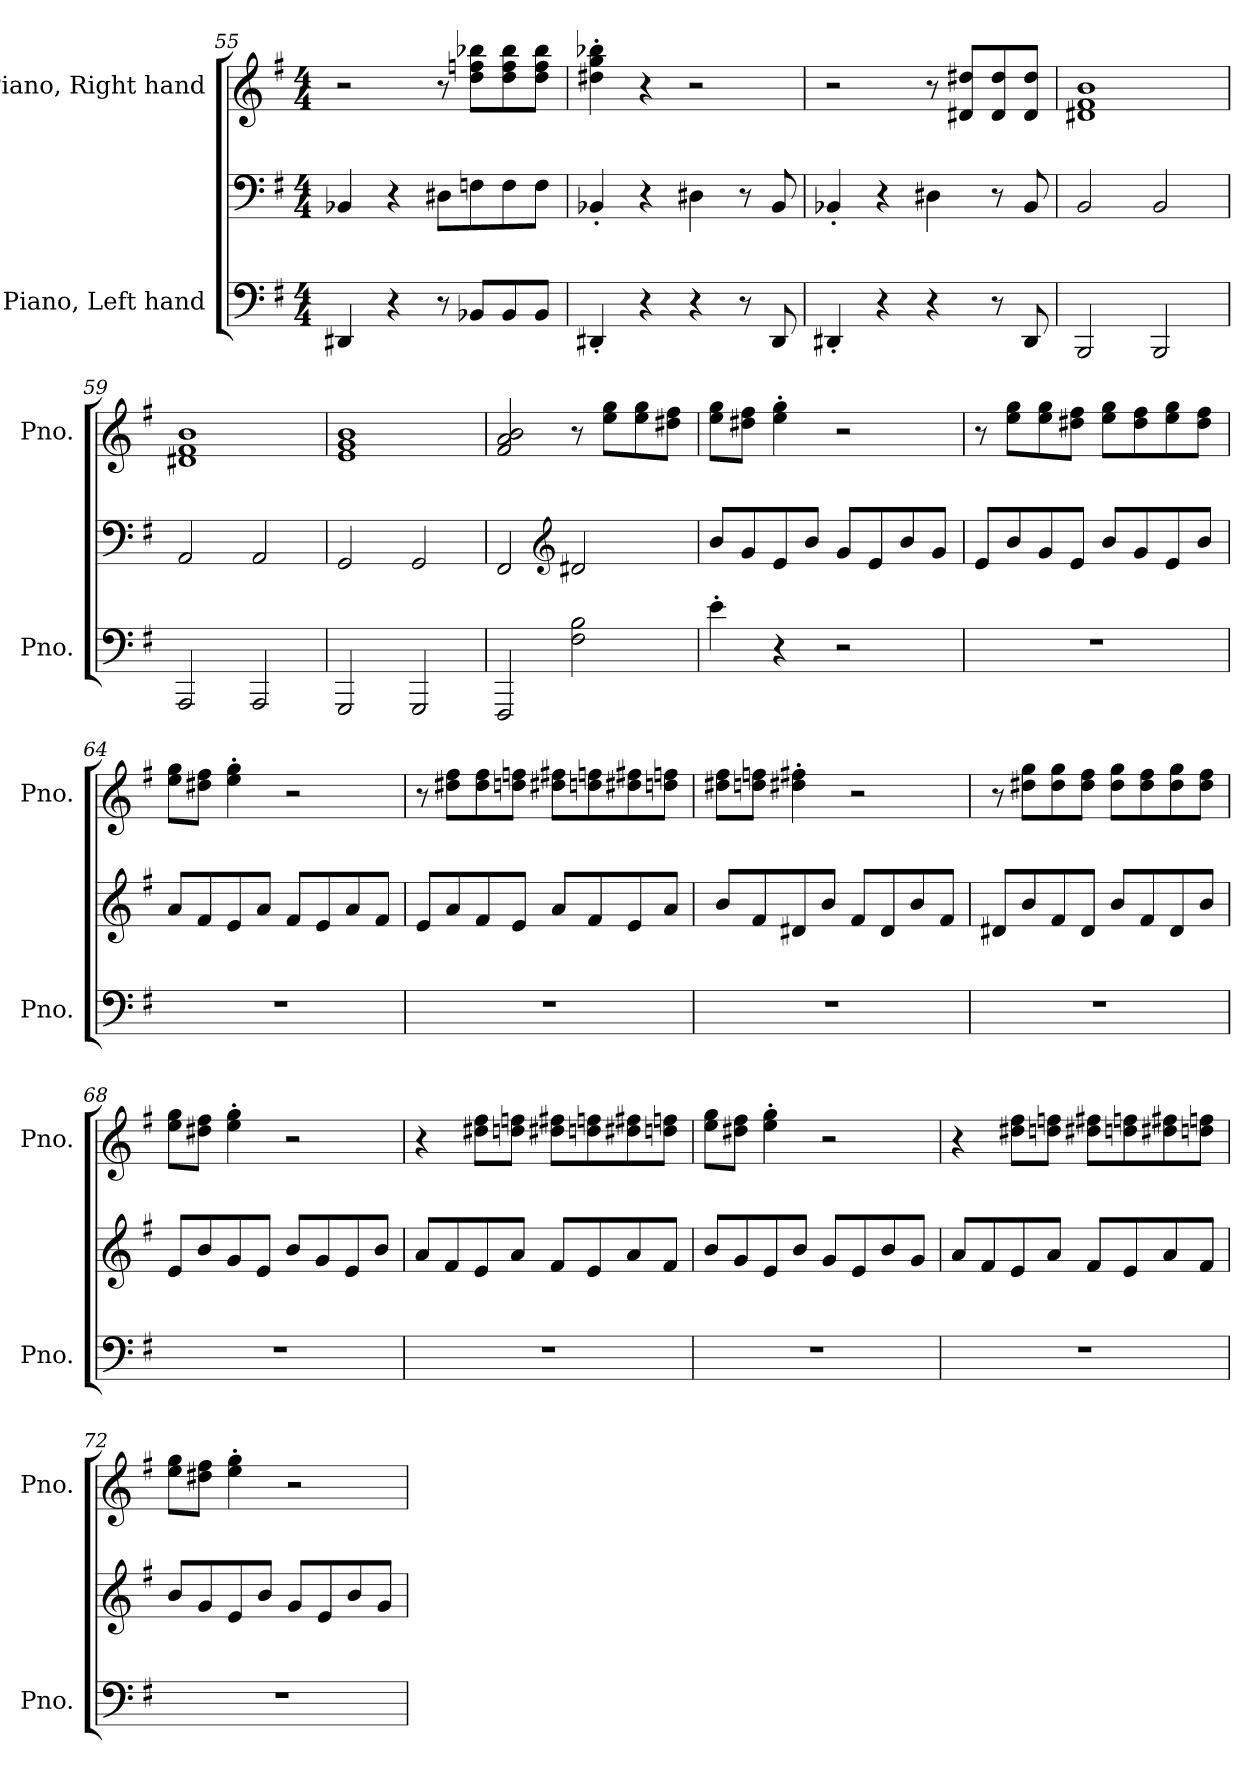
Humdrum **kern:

**kern	**kern	**kern
*part2	*part2	*part1
*staff3	*staff2	*staff1
*I"Piano, Left hand	*	*I"Piano, Right hand
*I'Pno.	*	*I'Pno.
!!LO:LB:g=z
*clefF4	*clefF4	*clefG2
*k[f#]	*k[f#]	*k[f#]
*M4/4	*M4/4	*M4/4
=55	=55	=55
4DD#X/	4BB-X/	2r
4r	4r	.
8r	8D#X\L	8r
8BB-X/L	8Fn\	8dd\ 8ffn\ 8bb-X\L
8BB-/	8F\	8dd\ 8ff\ 8bb-\
8BB-/J	8F\J	8dd\ 8ff\ 8bb-\J
=56	=56	=56
4DD#X'/	4BB-X'/	4dd#X\' 4gg\' 4bb-X\'
4r	4r	4r
4r	4D#X\	2r
8r	8r	.
8DD#/	8BB-/	.
=57	=57	=57
4DD#X'/	4BB-X'/	2r
4r	4r	.
4r	4D#X\	8r
.	.	8d#X/ 8dd#X/L
8r	8r	8d#/ 8dd#/
8DD#/	8BB-/	8d#/ 8dd#/J
=58	=58	=58
2BBB/	2BB/	1d#X 1f# 1b
2BBB/	2BB/	.
=59	=59	=59
2AAA/	2AA/	1d#X 1f# 1b
2AAA/	2AA/	.
=60	=60	=60
2GGG/	2GG/	1e 1g 1b
2GGG/	2GG/	.
!!LO:PB:g=z
=61	=61	=61
2FFF#/	2FF#/	2f#/ 2a/ 2b/
*	*clefG2	*
2F#\ 2B\	2d#X/	8r
.	.	8ee\ 8gg\L
.	.	8ee\ 8gg\
.	.	8dd#X\ 8ff#\J
=62	=62	=62
4e'\	8b/L	8ee\ 8gg\L
.	8g/	8dd#X\ 8ff#\J
4r	8e/	4ee\' 4gg\'
.	8b/J	.
2r	8g/L	2r
.	8e/	.
.	8b/	.
.	8g/J	.
=63	=63	=63
1r	8e/L	8r
.	8b/	8ee\ 8gg\L
.	8g/	8ee\ 8gg\
.	8e/J	8dd#X\ 8ff#\J
.	8b/L	8ee\ 8gg\L
.	8g/	8dd#\ 8ff#\
.	8e/	8ee\ 8gg\
.	8b/J	8dd#\ 8ff#\J
=64	=64	=64
1r	8a/L	8ee\ 8gg\L
.	8f#/	8dd#X\ 8ff#\J
.	8e/	4ee\' 4gg\'
.	8a/J	.
.	8f#/L	2r
.	8e/	.
.	8a/	.
.	8f#/J	.
!!LO:LB:g=z
=65	=65	=65
1r	8e/L	8r
.	8a/	8dd#X\ 8ff#\L
.	8f#/	8dd#\ 8ff#\
.	8e/J	8ddn\ 8ffn\J
.	8a/L	8dd#X\ 8ff#X\L
.	8f#/	8ddn\ 8ffn\
.	8e/	8dd#X\ 8ff#X\
.	8a/J	8ddn\ 8ffn\J
=66	=66	=66
1r	8b/L	8dd#X\ 8ff#\L
.	8f#/	8ddn\ 8ffn\J
.	8d#X/	4dd#X\' 4ff#X\'
.	8b/J	.
.	8f#/L	2r
.	8d#/	.
.	8b/	.
.	8f#/J	.
=67	=67	=67
1r	8d#X/L	8r
.	8b/	8dd#X\ 8gg\L
.	8f#/	8dd#\ 8gg\
.	8d#/J	8dd#\ 8ff#\J
.	8b/L	8dd#\ 8gg\L
.	8f#/	8dd#\ 8ff#\
.	8d#/	8dd#\ 8gg\
.	8b/J	8dd#\ 8ff#\J
!!LO:LB:g=z
=68	=68	=68
1r	8e/L	8ee\ 8gg\L
.	8b/	8dd#X\ 8ff#\J
.	8g/	4ee\' 4gg\'
.	8e/J	.
.	8b/L	2r
.	8g/	.
.	8e/	.
.	8b/J	.
=69	=69	=69
1r	8a/L	4r
.	8f#/	.
.	8e/	8dd#X\ 8ff#\L
.	8a/J	8ddn\ 8ffn\J
.	8f#/L	8dd#X\ 8ff#X\L
.	8e/	8ddn\ 8ffn\
.	8a/	8dd#X\ 8ff#X\
.	8f#/J	8ddn\ 8ffn\J
=70	=70	=70
1r	8b/L	8ee\ 8gg\L
.	8g/	8dd#X\ 8ff#\J
.	8e/	4ee\' 4gg\'
.	8b/J	.
.	8g/L	2r
.	8e/	.
.	8b/	.
.	8g/J	.
!!LO:LB:g=z
=71	=71	=71
1r	8a/L	4r
.	8f#/	.
.	8e/	8dd#X\ 8ff#\L
.	8a/J	8ddn\ 8ffn\J
.	8f#/L	8dd#X\ 8ff#X\L
.	8e/	8ddn\ 8ffn\
.	8a/	8dd#X\ 8ff#X\
.	8f#/J	8ddn\ 8ffn\J
=72	=72	=72
1r	8b/L	8ee\ 8gg\L
.	8g/	8dd#X\ 8ff#\J
.	8e/	4ee\' 4gg\'
.	8b/J	.
.	8g/L	2r
.	8e/	.
.	8b/	.
.	8g/J	.
=	=	=
*-	*-	*-
